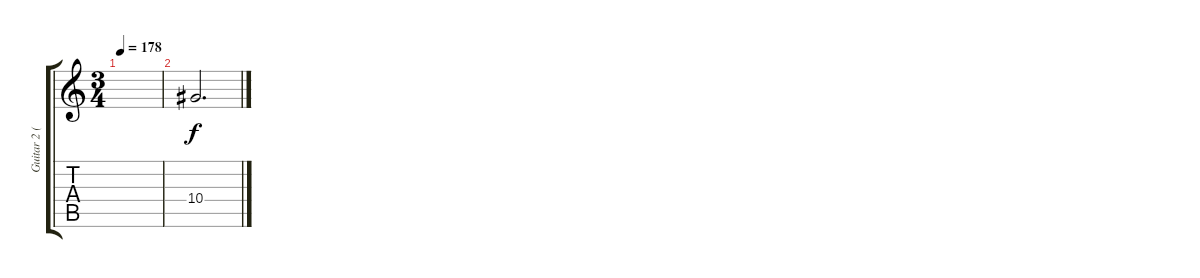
\track ("Guitar 2 (Lead)" "Guitar 2 (") {instrument distortionguitar}
\staff {score tabs}
\tuning (C4 G3 Eb3 Bb2 F2 C2) {hide}
\ts (3 4)
\tempo 178
\clef g2
\ks c
|
10.4.2{d}
